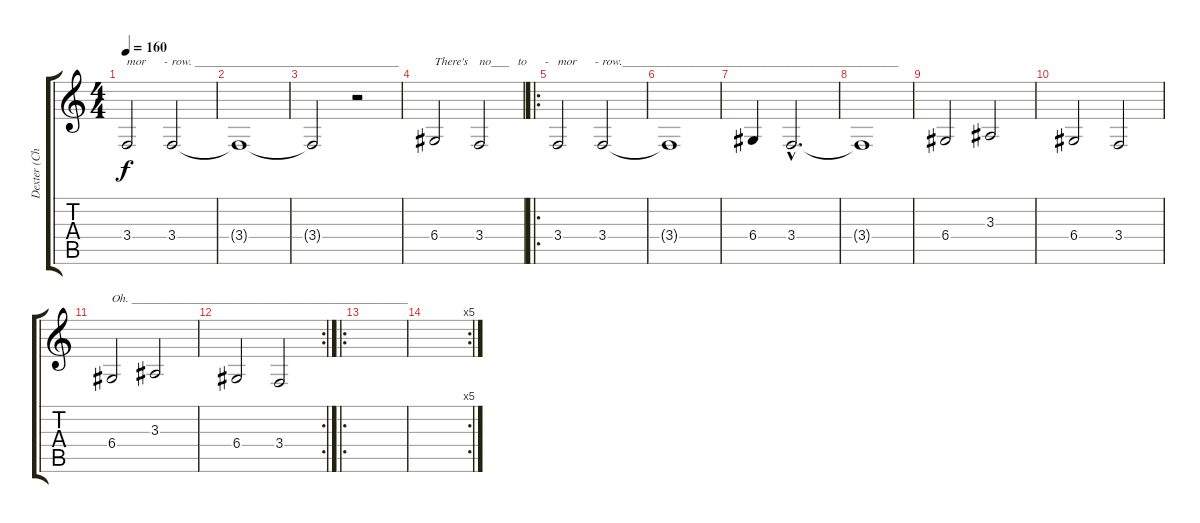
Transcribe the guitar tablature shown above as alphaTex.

\track ("Dexter (Chant)" "Dexter (Ch") {instrument mutedtrumpet}
\staff {score tabs}
\tuning (E4 B3 G3 D3 A2 E2) {hide}
\ts (4 4)
\tempo 160
\clef g2
\ks c
3.4.2{txt "mor      -" dy f} 3.4.2{txt "row. __________________________________"} |
3.4{t}.1 |
3.4{t}.2 r.2 |
6.4.2{txt "There's"} 3.4.2{txt "no___   to      -"} |
\ro
3.4.2{txt "mor      -"} 3.4.2{txt "row.______________________________________________"} |
3.4{t}.1 |
6.4.4 3.4{hac}.2{d} |
3.4{t}.1 |
6.4.2 3.3.2 |
6.4.2 3.4.2 |
6.4.2{txt "Oh. ______________________________________________"} 3.3.2 |
\rc 2
6.4.2 3.4.2 |
\ro
|
\rc 5
